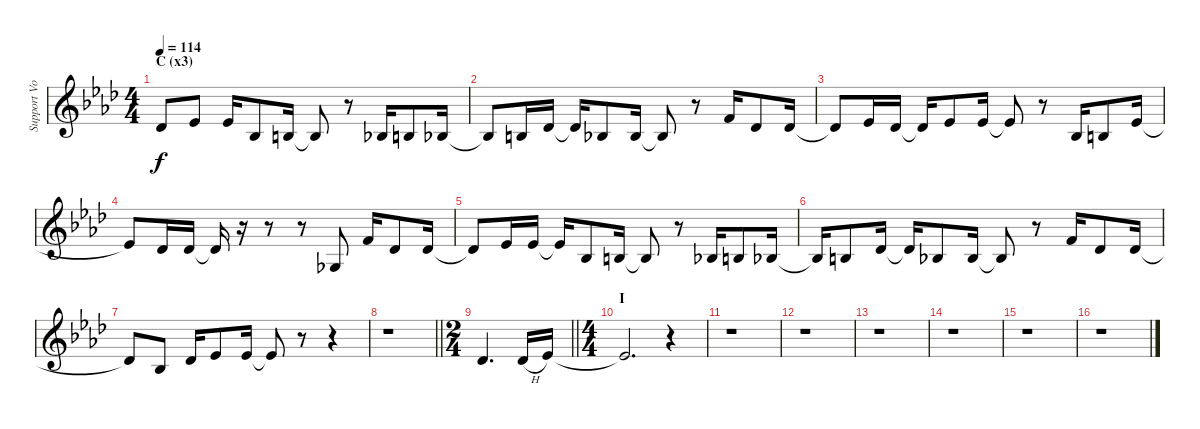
\track ("Support Vocals" "Support Vo") {instrument lead6voice}
\staff {score}
\tuning (D4 A3 F3 C3 G2 D2) {hide}
\ts (4 4)
\section ("" "C (x3)")
\tempo 114
\clef g2
\ks ab
4.2{t}.8{dy f} 1.1.8 1.1.16 1.2.8 2.2.16 2.2{t}.8 r.8 1.2.16 2.2.8 1.2.16 |
1.2{t}.8 2.2.16 4.2.16 4.2{t}.16 1.2.8 1.2.16 1.2{t}.8 r.8 3.1.16 4.2.8 4.2.16 |
4.2{t}.8 1.1.16 4.2.16 4.2{t}.16 1.1.8 1.1.16 1.1{t}.8 r.8 1.2.16 2.2.8 1.1.16 |
1.1{t}.8 4.2.16 4.2.16 4.2{t}.16 r.16 r.8 r.8 1.3.8 3.1.16 4.2.8 4.2.16 |
4.2{t}.8 1.1.16 1.1.16 1.1{t}.16 1.2.8 2.2.16 2.2{t}.8 r.8 1.2.16 2.2.8 1.2.16 |
1.2{t}.16 2.2.8 4.2.16 4.2{t}.16 1.2.8 1.2.16 1.2{t}.8 r.8 3.1.16 4.2.8 4.2.16 |
4.2{t}.8 1.2.8 4.2.16 1.1.8 1.1.16 1.1{t}.8 r.8 r.4 |
\barLineRight lightlight
r.1 |
\ts (2 4)
\barLineRight lightlight
4.2.4{d} 4.2{h}.16 6.2.16 |
\ts (4 4)
\section ("" "I")
6.2{t}.2{d} r.4 |
r.1 |
r.1 |
r.1 |
r.1 |
r.1 |
r.1
